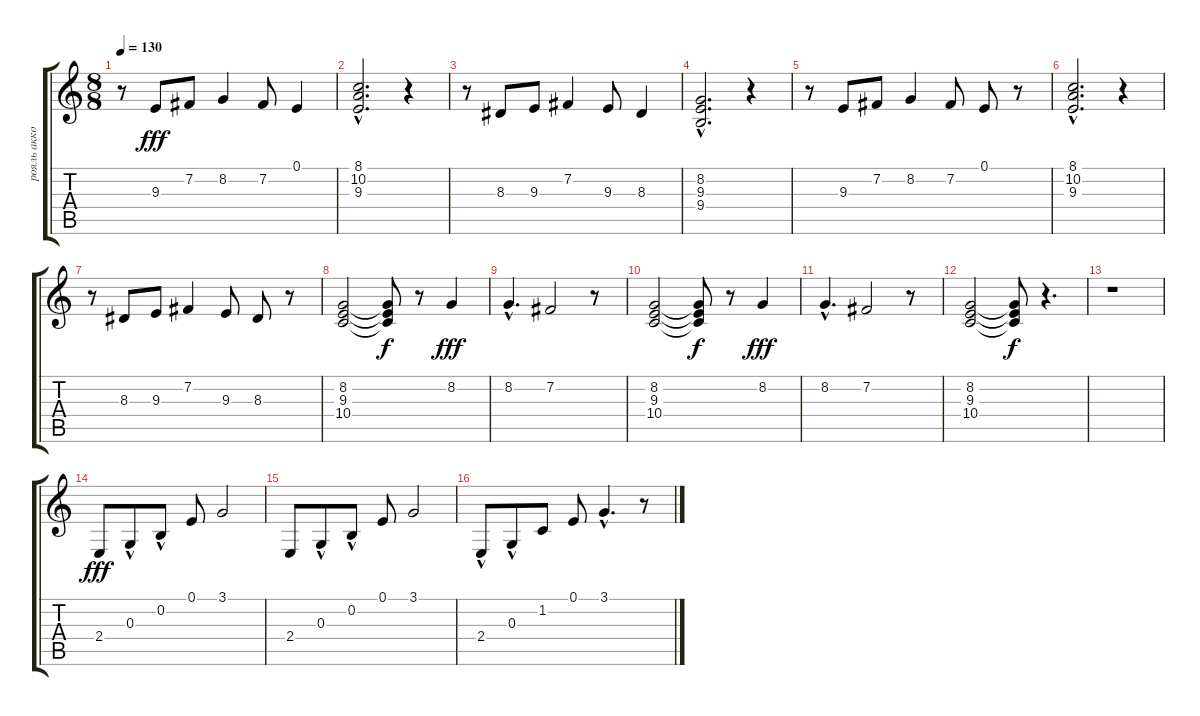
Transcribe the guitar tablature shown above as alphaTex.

\track ("рояль аккорды" "рояль акко") {instrument brightacousticpiano}
\staff {score tabs}
\tuning (E4 B3 G3 D3 A2 E2) {hide}
\ts (8 8)
\tempo 130
\clef g2
\ks c
r.8{dy fff} 9.3.8 7.2.8 8.2.4 7.2.8 0.1.4 |
(8.1{hac} 10.2{hac} 9.3).2{d} r.4 |
r.8 8.3.8 9.3.8 7.2.4 9.3.8 8.3.4 |
(8.2{hac} 9.3{hac} 9.4{hac}).2{d} r.4 |
r.8 9.3.8 7.2.8 8.2.4 7.2.8 0.1.8 r.8 |
(8.1{hac} 10.2{hac} 9.3{hac}).2{d} r.4 |
r.8 8.3.8 9.3.8 7.2.4 9.3.8 8.3.8 r.8 |
(8.2 9.3 10.4).2 (8.2{t} 9.3{t} 10.4{t}).8{dy f} r.8 8.2.4{dy fff} |
8.2{hac}.4{d} 7.2.2 r.8 |
(8.2 9.3 10.4).2 (8.2{t} 9.3{t} 10.4{t}).8{dy f} r.8 8.2.4{dy fff} |
8.2{hac}.4{d} 7.2.2 r.8 |
(8.2 9.3 10.4).2 (8.2{t} 9.3{t} 10.4{t}).8{dy f} r.4{d} |
r.1 |
2.4.8{dy fff} 0.3{hac}.8 0.2{hac}.8 0.1.8 3.1.2 |
2.4.8 0.3{hac}.8 0.2{hac}.8 0.1.8 3.1.2 |
2.4{hac}.8 0.3{hac}.8 1.2.8 0.1.8 3.1{hac}.4{d} r.8
